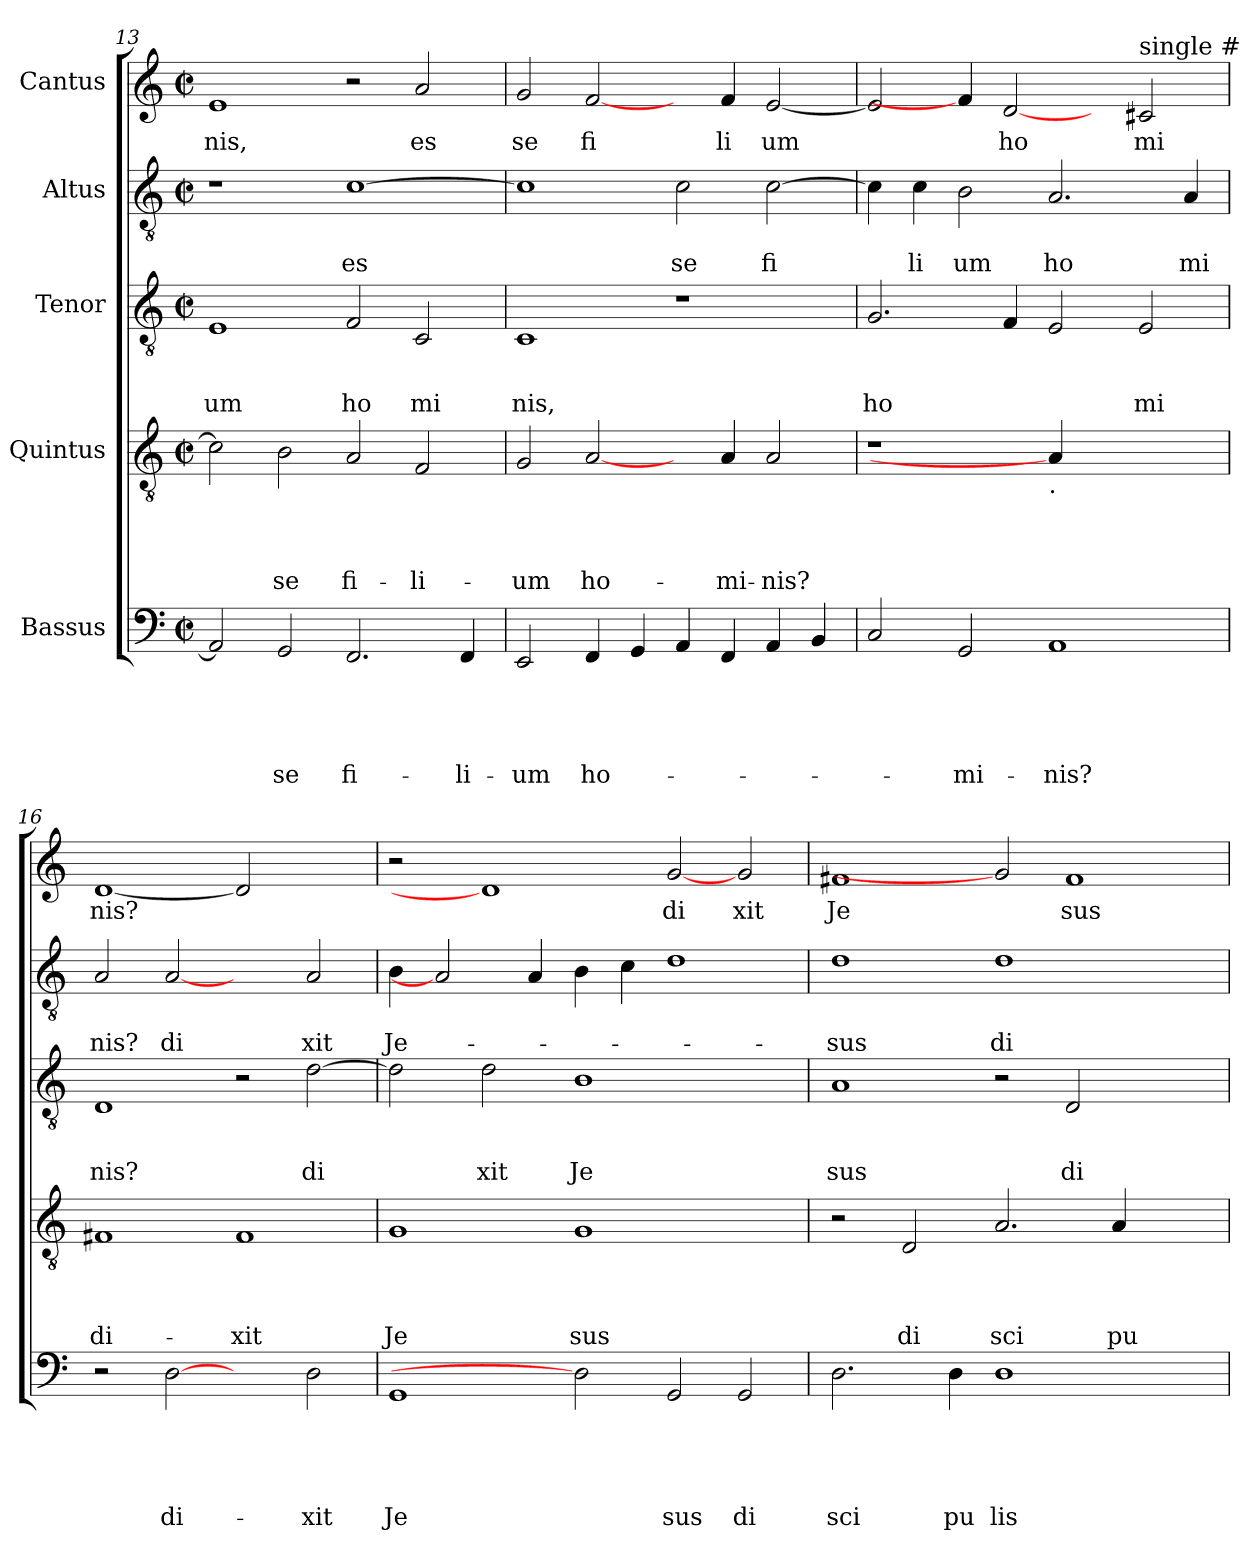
**kern	**text	**text	**text	**text	**text	**kern	**text	**text	**text	**text	**kern	**text	**text	**text	**kern	**text	**text	**kern	**text
*part5	*part5	*part5	*part5	*part5	*part5	*part4	*part4	*part4	*part4	*part4	*part3	*part3	*part3	*part3	*part2	*part2	*part2	*part1	*part1
*staff5	*staff5	*staff5	*staff5	*staff5	*staff5	*staff4	*staff4	*staff4	*staff4	*staff4	*staff3	*staff3	*staff3	*staff3	*staff2	*staff2	*staff2	*staff1	*staff1
*I"Bassus	*	*	*	*	*	*I"Quintus	*	*	*	*	*I"Tenor	*	*	*	*I"Altus	*	*	*I"Cantus	*
*clefF4	*	*	*	*	*	*clefGv2	*	*	*	*	*clefGv2	*	*	*	*clefGv2	*	*	*clefG2	*
*k[]	*	*	*	*	*	*k[]	*	*	*	*	*k[]	*	*	*	*k[]	*	*	*k[]	*
*C:	*	*	*	*	*	*C:	*	*	*	*	*C:	*	*	*	*C:	*	*	*C:	*
*M2/2	*	*	*	*	*	*M2/2	*	*	*	*	*M2/2	*	*	*	*M2/2	*	*	*M2/2	*
*met(c|)	*	*	*	*	*	*met(c|)	*	*	*	*	*met(c|)	*	*	*	*met(c|)	*	*	*met(c|)	*
=13	=13	=13	=13	=13	=13	=13	=13	=13	=13	=13	=13	=13	=13	=13	=13	=13	=13	=13	=13
!	!	!	!	!	!	!	!	!	!	!	!	!	!	!LO:LY:b	!	!	!	!	!LO:LY:b
2AA/]	.	.	.	.	.	2c\]	.	.	.	.	1E	.	.	um	1r	.	.	1e	nis,
!	!	!	!	!	!LO:LY:b	!	!	!	!	!LO:LY:b	!	!	!	!	!	!	!	!	!
2GG/	.	.	.	.	-se	2B\	.	.	.	-se	.	.	.	.	.	.	.	.	.
!	!	!	!	!	!LO:LY:b	!	!	!	!	!LO:LY:b	!	!	!	!LO:LY:b	!	!	!LO:LY:b	!	!
2.FF/	.	.	.	.	fi-	2A/	.	.	.	fi-	2F/	.	.	ho	[>1c	.	es	2r	.
!	!	!	!	!	!	!	!	!	!	!LO:LY:b	!	!	!	!LO:LY:b	!	!	!	!	!LO:LY:b
.	.	.	.	.	.	2F/	.	.	.	-li-	2C/	.	.	mi	.	.	.	2a/	es
!	!	!	!	!	!LO:LY:b	!	!	!	!	!	!	!	!	!	!	!	!	!	!
4FF/	.	.	.	.	-li-	.	.	.	.	.	.	.	.	.	.	.	.	.	.
=14	=14	=14	=14	=14	=14	=14	=14	=14	=14	=14	=14	=14	=14	=14	=14	=14	=14	=14	=14
!	!	!	!	!	!LO:LY:b	!	!	!	!	!LO:LY:b	!	!	!	!LO:LY:b	!	!	!	!	!LO:LY:b
2EE/	.	.	.	.	-um	2G/	.	.	.	-um	1C	.	.	nis,	1c]	.	.	2g/	se
!	!	!	!	!	!LO:LY:b	!	!	!	!	!LO:LY:b	!	!	!	!	!	!	!	!	!LO:LY:b
4FF/	.	.	.	.	ho-	[2A/	.	.	.	ho-	.	.	.	.	.	.	.	[2f/	fi
4GG/	.	.	.	.	.	.	.	.	.	.	.	.	.	.	.	.	.	.	.
!	!	!	!	!	!	!	!	!	!	!	!	!	!	!	!	!	!LO:LY:b	!	!
4AA/	.	.	.	.	.	4ryy	.	.	.	.	1r	.	.	.	2c\	.	se	4ryy	.
!	!	!	!	!	!	!	!	!	!	!LO:LY:b	!	!	!	!	!	!	!	!	!LO:LY:b
4FF/	.	.	.	.	.	4A/	.	.	.	-mi-	.	.	.	.	.	.	.	4f/	li
!	!	!	!	!	!	!	!	!	!	!LO:LY:b	!	!	!	!	!	!	!LO:LY:b	!	!LO:LY:b
4AA/	.	.	.	.	.	2A/	.	.	.	-nis?	.	.	.	.	[>2c\	.	fi	[<2e/	um
4BB/	.	.	.	.	.	.	.	.	.	.	.	.	.	.	.	.	.	.	.
=15	=15	=15	=15	=15	=15	=15	=15	=15	=15	=15	=15	=15	=15	=15	=15	=15	=15	=15	=15
!	!	!	!	!	!	!	!	!	!	!	!	!	!	!LO:LY:b	!	!	!	!	!
2C/	.	.	.	.	.	1r	.	.	.	.	2.G/	.	.	ho	4c\]	.	.	2e/]	.
!	!	!	!	!	!	!	!	!	!	!	!	!	!	!	!	!	!LO:LY:b	!	!
.	.	.	.	.	.	.	.	.	.	.	.	.	.	.	4c\	.	li	.	.
!	!	!	!	!	!LO:LY:b	!	!	!	!	!	!	!	!	!	!	!	!LO:LY:b	!	!
2GG/	.	.	.	.	-mi-	.	.	.	.	.	.	.	.	.	2B\	.	um	4f/]	.
!	!	!	!	!	!	!	!	!	!	!	!	!	!	!	!	!	!	!	!LO:LY:b
.	.	.	.	.	.	.	.	.	.	.	4F/	.	.	.	.	.	.	[2d	ho
!	!	!	!	!	!	!LO:TX:b:t=.	!	!	!	!	!	!	!	!	!	!	!	!	!
!	!	!	!	!	!LO:LY:b	!	!	!	!	!	!	!	!	!	!	!	!LO:LY:b	!	!
1AA	.	.	.	.	-nis?	4A/]	.	.	.	.	2E/	.	.	.	2.A/	.	ho	.	.
.	.	.	.	.	.	2.ryy	.	.	.	.	.	.	.	.	.	.	.	4ryy	.
!	!	!	!	!	!	!	!	!	!	!	!	!	!	!	!	!	!	!LO:TX:a:t=single #	!
!	!	!	!	!	!	!	!	!	!	!	!	!	!	!LO:LY:b	!	!	!	!	!LO:LY:b
.	.	.	.	.	.	.	.	.	.	.	2E/	.	.	mi	.	.	.	2c#/	mi
!	!	!	!	!	!	!	!	!	!	!	!	!	!	!	!	!	!LO:LY:b	!	!
.	.	.	.	.	.	.	.	.	.	.	.	.	.	.	4A/	.	mi	.	.
=16	=16	=16	=16	=16	=16	=16	=16	=16	=16	=16	=16	=16	=16	=16	=16	=16	=16	=16	=16
!	!	!	!	!	!	!	!	!	!	!LO:LY:b	!	!	!	!LO:LY:b	!	!	!LO:LY:b	!	!LO:LY:b
2r	.	.	.	.	.	1F#X	.	.	.	di-	1D	.	.	nis?	2A/	.	nis?	[1d	nis?
!	!	!	!	!	!LO:LY:b	!	!	!	!	!	!	!	!	!	!	!	!LO:LY:b	!	!
[2D	.	.	.	.	di-	.	.	.	.	.	.	.	.	.	[2A	.	di	.	.
!	!	!	!	!	!	!	!	!	!	!LO:LY:b	!	!	!	!	!	!	!	!	!
2ryy	.	.	.	.	.	1F#	.	.	.	-xit	2r	.	.	.	2ryy	.	.	2d]	.
!	!	!	!	!	!LO:LY:b	!	!	!	!	!	!	!	!	!LO:LY:b	!	!	!LO:LY:b	!	!
2D\	.	.	.	.	-xit	.	.	.	.	.	[>2d\	.	.	di	2A/	.	xit	2ryy	.
!!LO:PB:g=z
=17	=17	=17	=17	=17	=17	=17	=17	=17	=17	=17	=17	=17	=17	=17	=17	=17	=17	=17	=17
!	!	!	!	!	!LO:LY:b	!	!	!	!	!LO:LY:b	!	!	!	!	!	!	!LO:LY:b	!	!
1GG	.	.	.	.	Je	1G	.	.	.	Je	2d\]	.	.	.	4B\	.	Je-	2r	.
.	.	.	.	.	.	.	.	.	.	.	.	.	.	.	2A]	.	.	.	.
!	!	!	!	!	!	!	!	!	!	!	!	!	!	!LO:LY:b	!	!	!	!	!
.	.	.	.	.	.	.	.	.	.	.	2d\	.	.	xit	.	.	.	1d]	.
.	.	.	.	.	.	.	.	.	.	.	.	.	.	.	4A/	.	.	.	.
!	!	!	!	!	!	!	!	!	!	!LO:LY:b	!	!	!	!LO:LY:b	!	!	!	!	!
2D]	.	.	.	.	.	1G	.	.	.	sus	1B	.	.	Je	4B\	.	.	.	.
.	.	.	.	.	.	.	.	.	.	.	.	.	.	.	4c\	.	.	.	.
!	!	!	!	!	!LO:LY:b	!	!	!	!	!	!	!	!	!	!	!	!	!	!LO:LY:b
2GG/	.	.	.	.	sus	.	.	.	.	.	.	.	.	.	1d	.	.	[2g	di
!	!	!	!	!	!LO:LY:b	!	!	!	!	!	!	!	!	!	!	!	!	!	!LO:LY:b
2GG/	.	.	.	.	di	2ryy	.	.	.	.	2ryy	.	.	.	.	.	.	2g/	xit
=18	=18	=18	=18	=18	=18	=18	=18	=18	=18	=18	=18	=18	=18	=18	=18	=18	=18	=18	=18
!	!	!	!	!	!LO:LY:b	!	!	!	!	!	!	!	!	!LO:LY:b	!	!	!LO:LY:b	!	!LO:LY:b
2.D\	.	.	.	.	sci	2r	.	.	.	.	1A	.	.	sus	1d	.	-sus	1f#X	Je
!	!	!	!	!	!	!	!	!	!	!LO:LY:b	!	!	!	!	!	!	!	!	!
.	.	.	.	.	.	2D/	.	.	.	di	.	.	.	.	.	.	.	.	.
!	!	!	!	!	!LO:LY:b	!	!	!	!	!	!	!	!	!	!	!	!	!	!
4D\	.	.	.	.	pu	.	.	.	.	.	.	.	.	.	.	.	.	.	.
!	!	!	!	!	!LO:LY:b	!	!	!	!	!LO:LY:b	!	!	!	!	!	!	!LO:LY:b	!	!
1D	.	.	.	.	lis	2.A/	.	.	.	sci	2r	.	.	.	1d	.	di-	2g]	.
!	!	!	!	!	!	!	!	!	!	!	!	!	!	!LO:LY:b	!	!	!	!	!LO:LY:b
.	.	.	.	.	.	.	.	.	.	.	2D/	.	.	di	.	.	.	1f#	sus
!	!	!	!	!	!	!	!	!	!	!LO:LY:b	!	!	!	!	!	!	!	!	!
.	.	.	.	.	.	4A/	.	.	.	pu	.	.	.	.	.	.	.	.	.
2ryy	.	.	.	.	.	2ryy	.	.	.	.	2ryy	.	.	.	2ryy	.	.	.	.
=	=	=	=	=	=	=	=	=	=	=	=	=	=	=	=	=	=	=	=
*-	*-	*-	*-	*-	*-	*-	*-	*-	*-	*-	*-	*-	*-	*-	*-	*-	*-	*-	*-
